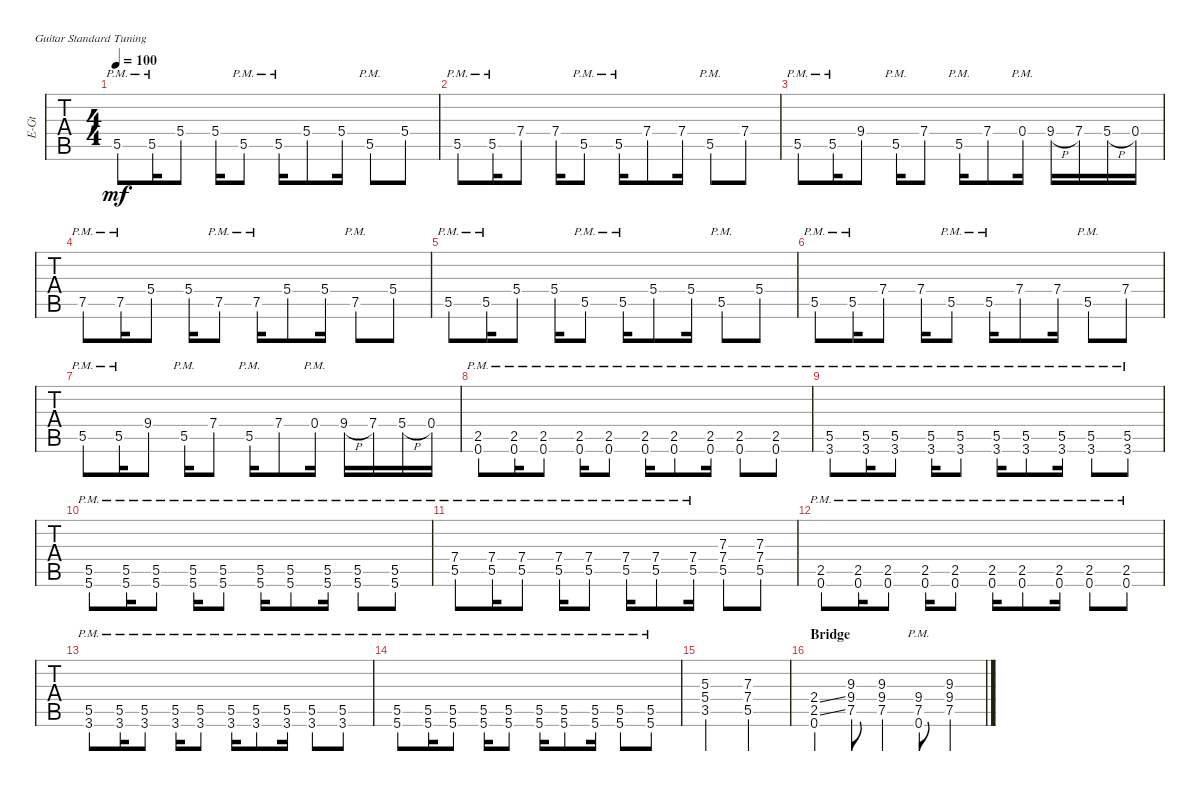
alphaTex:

\defaultSystemsLayout 4
\bracketExtendMode groupsimilarinstruments
\otherSystemsTrackNameOrientation horizontal
\track ("Matthew" "E-Gt") {instrument distortionguitar}
\staff {tabs}
\tuning (E4 B3 G3 D3 A2 E2)
\ts (4 4)
\tempo 100
\clef g2
\ks c
5.5{pm}.8{dy mf} 5.5{pm}.16 5.4.8 5.4.16 5.5{pm}.8 5.5{pm}.16 5.4.8 5.4.16 5.5{pm}.8 5.4.8 |
5.5{pm}.8 5.5{pm}.16 7.4.8 7.4.16 5.5{pm}.8 5.5{pm}.16 7.4.8 7.4.16 5.5{pm}.8 7.4.8 |
5.5{pm}.8 5.5{pm}.16 9.4.8 5.5{pm}.16 7.4.8 5.5{pm}.16 7.4.8 0.4{pm}.16 9.4{h}.16 7.4.16 5.4{h}.16 0.4.16 |
7.5{pm}.8 7.5{pm}.16 5.4.8 5.4.16 7.5{pm}.8 7.5{pm}.16 5.4.8 5.4.16 7.5{pm}.8 5.4.8 |
5.5{pm}.8 5.5{pm}.16 5.4.8 5.4.16 5.5{pm}.8 5.5{pm}.16 5.4.8 5.4.16 5.5{pm}.8 5.4.8 |
5.5{pm}.8 5.5{pm}.16 7.4.8 7.4.16 5.5{pm}.8 5.5{pm}.16 7.4.8 7.4.16 5.5{pm}.8 7.4.8 |
5.5{pm}.8 5.5{pm}.16 9.4.8 5.5{pm}.16 7.4.8 5.5{pm}.16 7.4.8 0.4{pm}.16 9.4{h}.16 7.4.16 5.4{h}.16 0.4.16 |
(2.5{pm} 0.6{pm}).8 (2.5{pm} 0.6{pm}).16 (0.6{pm} 2.5{pm}).8 (0.6{pm} 2.5{pm}).16 (2.5{pm} 0.6{pm}).8 (2.5{pm} 0.6{pm}).16 (0.6{pm} 2.5{pm}).8 (0.6{pm} 2.5{pm}).16 (2.5{pm} 0.6{pm}).8 (0.6{pm} 2.5{pm}).8 |
(5.5{pm} 3.6{pm}).8 (5.5{pm} 3.6{pm}).16 (3.6{pm} 5.5{pm}).8 (3.6{pm} 5.5{pm}).16 (5.5{pm} 3.6{pm}).8 (5.5{pm} 3.6{pm}).16 (3.6{pm} 5.5{pm}).8 (3.6{pm} 5.5{pm}).16 (5.5{pm} 3.6{pm}).8 (3.6{pm} 5.5{pm}).8 |
(5.5{pm} 5.6{pm}).8 (5.5{pm} 5.6{pm}).16 (5.6{pm} 5.5{pm}).8 (5.6{pm} 5.5{pm}).16 (5.5{pm} 5.6{pm}).8 (5.5{pm} 5.6{pm}).16 (5.6{pm} 5.5{pm}).8 (5.6{pm} 5.5{pm}).16 (5.5{pm} 5.6{pm}).8 (5.6{pm} 5.5{pm}).8 |
(5.5{pm} 7.4{pm}).8 (5.5{pm} 7.4{pm}).16 (7.4{pm} 5.5{pm}).8 (7.4{pm} 5.5{pm}).16 (7.4{pm} 5.5{pm}).8 (5.5{pm} 7.4{pm}).16 (7.4{pm} 5.5{pm}).8 (5.5{pm} 7.4{pm}).16 (7.4 5.5 7.3).8 (7.4 5.5 7.3).8 |
(2.5{pm} 0.6{pm}).8 (2.5{pm} 0.6{pm}).16 (0.6{pm} 2.5{pm}).8 (0.6{pm} 2.5{pm}).16 (2.5{pm} 0.6{pm}).8 (2.5{pm} 0.6{pm}).16 (0.6{pm} 2.5{pm}).8 (0.6{pm} 2.5{pm}).16 (2.5{pm} 0.6{pm}).8 (0.6{pm} 2.5{pm}).8 |
(5.5{pm} 3.6{pm}).8 (5.5{pm} 3.6{pm}).16 (3.6{pm} 5.5{pm}).8 (3.6{pm} 5.5{pm}).16 (5.5{pm} 3.6{pm}).8 (5.5{pm} 3.6{pm}).16 (3.6{pm} 5.5{pm}).8 (3.6{pm} 5.5{pm}).16 (5.5{pm} 3.6{pm}).8 (3.6{pm} 5.5{pm}).8 |
(5.5{pm} 5.6{pm}).8 (5.5{pm} 5.6{pm}).16 (5.6{pm} 5.5{pm}).8 (5.6{pm} 5.5{pm}).16 (5.5{pm} 5.6{pm}).8 (5.5{pm} 5.6{pm}).16 (5.6{pm} 5.5{pm}).8 (5.6{pm} 5.5{pm}).16 (5.5{pm} 5.6{pm}).8 (5.6{pm} 5.5{pm}).8 |
(3.5 5.4 5.3).2 (5.5 7.4 7.3).2 |
\section ("" "Bridge")
(0.6 2.5{ss} 2.4{ss}).4 (7.5 9.4 9.3).8 (7.5 9.4 9.3).4 (7.5{pm} 9.4{pm} 0.6{pm}).8 (7.5 9.4 9.3).4
